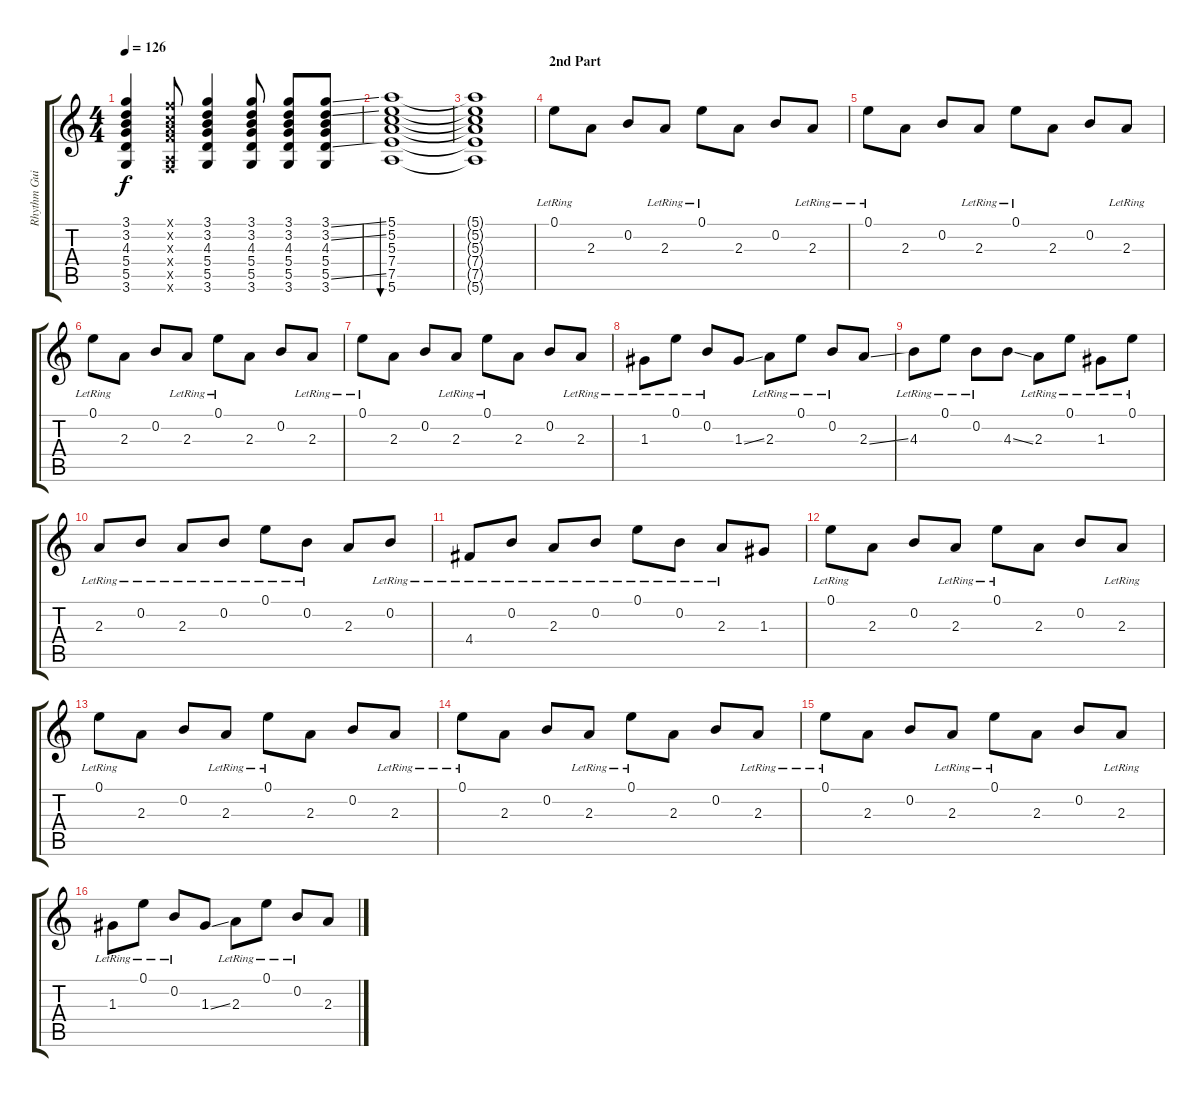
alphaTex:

\track ("Rhythm Guitar2 (12 Strings)" "Rhythm Gui") {instrument acousticguitarsteel}
\staff {score tabs}
\tuning (E4 B3 G3 D3 A2 E2) {hide}
\ts (4 4)
\tempo 126
\clef g2
\ks c
(3.1 3.2 4.3 5.4 5.5 3.6).4{dy f} (1.1{x} 1.2{x} 2.3{x} 3.4{x} 0.5{x} 1.6{x}).8 (3.1 3.2 4.3 5.4 5.5 3.6).4 (3.1 3.2 4.3 5.4 5.5 3.6).8 (3.1 3.2 4.3 5.4 5.5 3.6).8 (3.1{ss} 3.2{ss} 4.3 5.4 5.5{ss} 3.6).8 |
(5.1 5.2 5.3 7.4 7.5 5.6).1{bu 60} |
(5.1{t} 5.2{t} 5.3{t} 7.4{t} 7.5{t} 5.6{t}).1 |
\section ("" "2nd Part")
0.1{lr}.8 2.3.8 0.2.8 2.3{lr}.8 0.1{lr}.8 2.3.8 0.2.8 2.3{lr}.8 |
0.1{lr}.8 2.3.8 0.2.8 2.3{lr}.8 0.1{lr}.8 2.3.8 0.2.8 2.3{lr}.8 |
0.1{lr}.8 2.3.8 0.2.8 2.3{lr}.8 0.1{lr}.8 2.3.8 0.2.8 2.3{lr}.8 |
0.1{lr}.8 2.3.8 0.2.8 2.3{lr}.8 0.1{lr}.8 2.3.8 0.2.8 2.3{lr}.8 |
1.3{lr}.8 0.1{lr}.8 0.2{lr}.8 1.3{ss}.8 2.3{lr}.8 0.1{lr}.8 0.2{lr}.8 2.3{ss}.8 |
4.3{lr}.8 0.1{lr}.8 0.2{lr}.8 4.3{ss}.8 2.3{lr}.8 0.1{lr}.8 1.3{lr}.8 0.1{lr}.8 |
2.3{lr}.8 0.2{lr}.8 2.3{lr}.8 0.2{lr}.8 0.1{lr}.8 0.2{lr}.8 2.3.8 0.2{lr}.8 |
4.4{lr}.8 0.2{lr}.8 2.3{lr}.8 0.2{lr}.8 0.1{lr}.8 0.2{lr}.8 2.3{lr}.8 1.3.8 |
0.1{lr}.8 2.3.8 0.2.8 2.3{lr}.8 0.1{lr}.8 2.3.8 0.2.8 2.3{lr}.8 |
0.1{lr}.8 2.3.8 0.2.8 2.3{lr}.8 0.1{lr}.8 2.3.8 0.2.8 2.3{lr}.8 |
0.1{lr}.8 2.3.8 0.2.8 2.3{lr}.8 0.1{lr}.8 2.3.8 0.2.8 2.3{lr}.8 |
0.1{lr}.8 2.3.8 0.2.8 2.3{lr}.8 0.1{lr}.8 2.3.8 0.2.8 2.3{lr}.8 |
1.3{lr}.8 0.1{lr}.8 0.2{lr}.8 1.3{ss}.8 2.3{lr}.8 0.1{lr}.8 0.2{lr}.8 2.3{ss}.8
